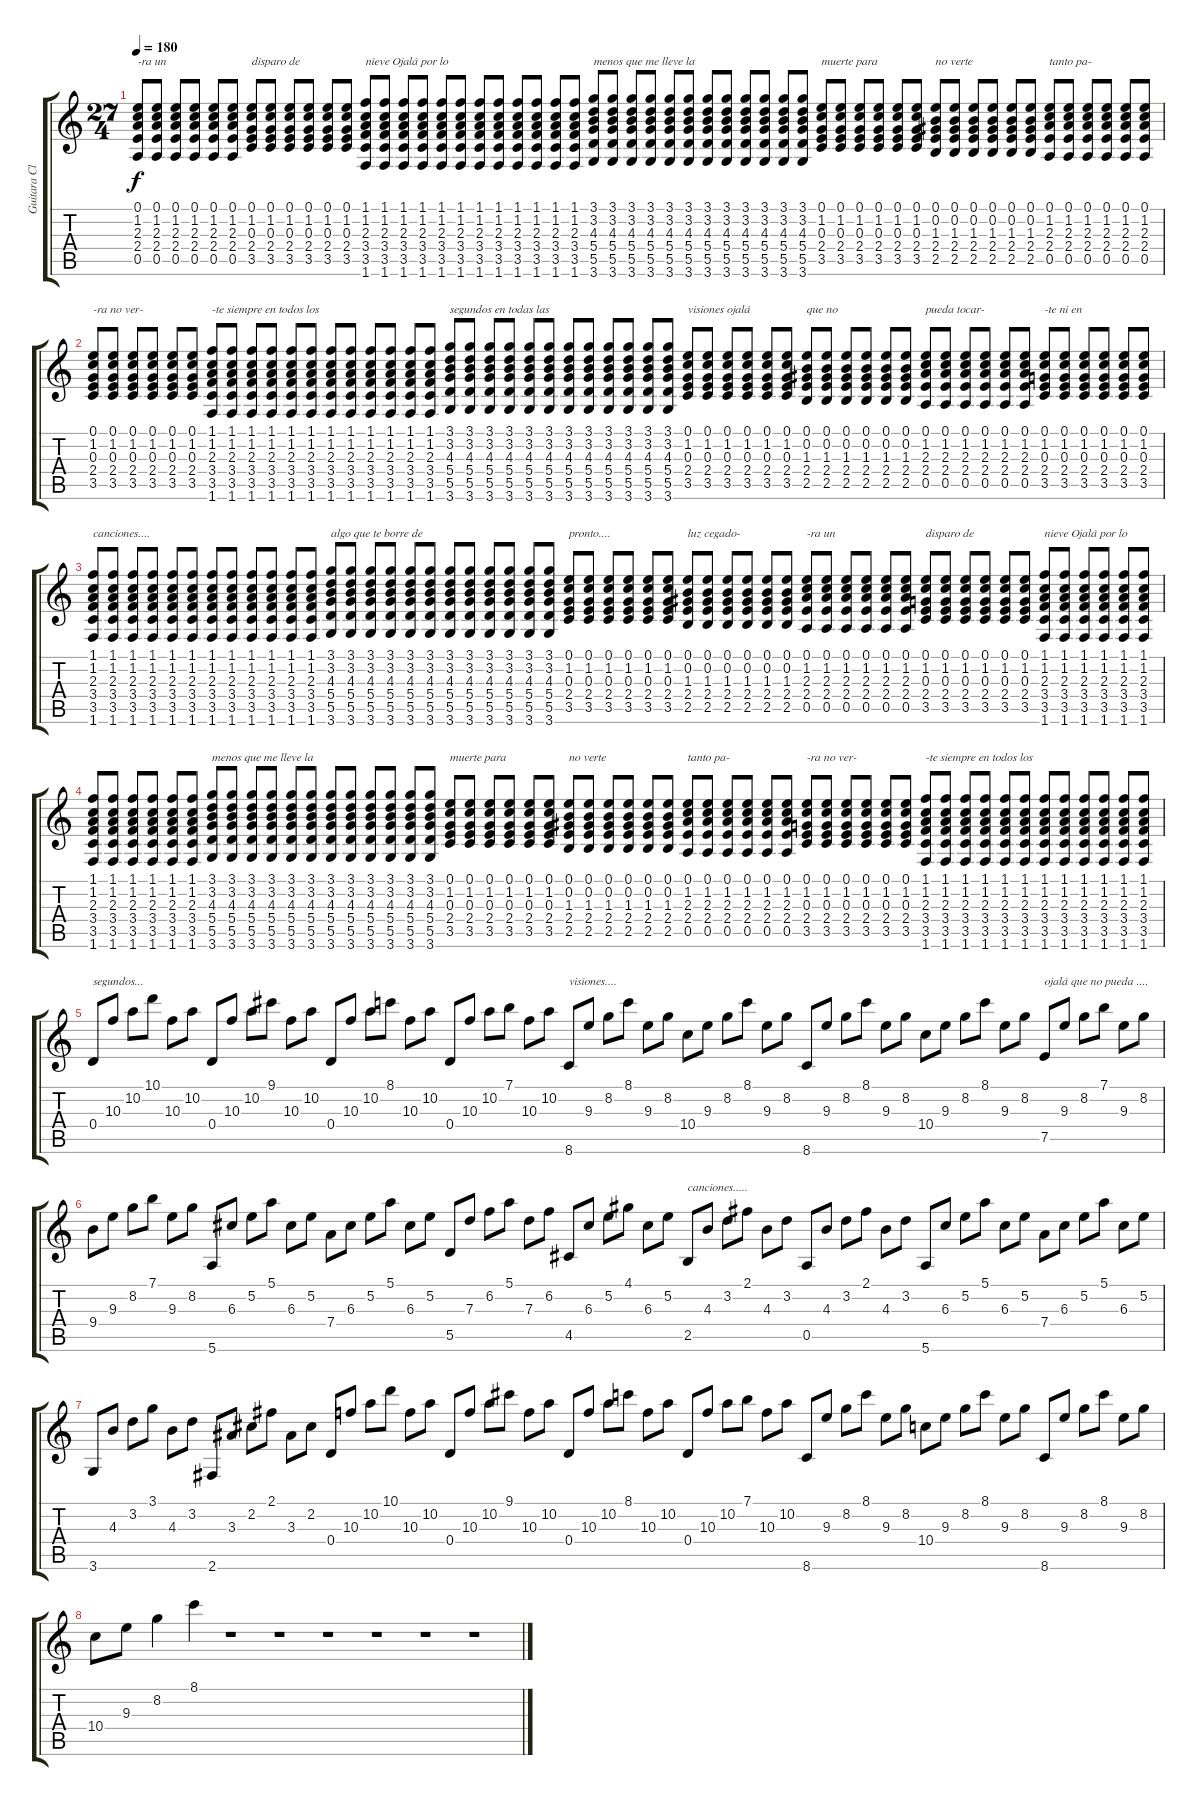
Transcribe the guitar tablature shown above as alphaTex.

\track ("Guitara Clásica" "Guitara Cl") {instrument acousticguitarnylon}
\staff {score tabs}
\tuning (E4 B3 G3 D3 A2 E2) {hide}
\ts (27 4)
\tempo 180
\clef g2
\ks c
(0.1 1.2 2.3 2.4 0.5).8{txt "-ra un" dy f} (0.1 1.2 2.3 2.4 0.5).8 (0.1 1.2 2.3 2.4 0.5).8 (0.1 1.2 2.3 2.4 0.5).8 (0.1 1.2 2.3 2.4 0.5).8 (0.1 1.2 2.3 2.4 0.5).8 (0.1 1.2 0.3 2.4 3.5).8{txt "disparo de "} (0.1 1.2 0.3 2.4 3.5).8 (0.1 1.2 0.3 2.4 3.5).8 (0.1 1.2 0.3 2.4 3.5).8 (0.1 1.2 0.3 2.4 3.5).8 (0.1 1.2 0.3 2.4 3.5).8 (1.1 1.2 2.3 3.4 3.5 1.6).8{txt "nieve Ojalá por lo"} (1.1 1.2 2.3 3.4 3.5 1.6).8 (1.1 1.2 2.3 3.4 3.5 1.6).8 (1.1 1.2 2.3 3.4 3.5 1.6).8 (1.1 1.2 2.3 3.4 3.5 1.6).8 (1.1 1.2 2.3 3.4 3.5 1.6).8 (1.1 1.2 2.3 3.4 3.5 1.6).8 (1.1 1.2 2.3 3.4 3.5 1.6).8 (1.1 1.2 2.3 3.4 3.5 1.6).8 (1.1 1.2 2.3 3.4 3.5 1.6).8 (1.1 1.2 2.3 3.4 3.5 1.6).8 (1.1 1.2 2.3 3.4 3.5 1.6).8 (3.1 3.2 4.3 5.4 5.5 3.6).8{txt "menos que me lleve la"} (3.1 3.2 4.3 5.4 5.5 3.6).8 (3.1 3.2 4.3 5.4 5.5 3.6).8 (3.1 3.2 4.3 5.4 5.5 3.6).8 (3.1 3.2 4.3 5.4 5.5 3.6).8 (3.1 3.2 4.3 5.4 5.5 3.6).8 (3.1 3.2 4.3 5.4 5.5 3.6).8 (3.1 3.2 4.3 5.4 5.5 3.6).8 (3.1 3.2 4.3 5.4 5.5 3.6).8 (3.1 3.2 4.3 5.4 5.5 3.6).8 (3.1 3.2 4.3 5.4 5.5 3.6).8 (3.1 3.2 4.3 5.4 5.5 3.6).8 (0.1 1.2 0.3 2.4 3.5).8{txt "muerte para"} (0.1 1.2 0.3 2.4 3.5).8 (0.1 1.2 0.3 2.4 3.5).8 (0.1 1.2 0.3 2.4 3.5).8 (0.1 1.2 0.3 2.4 3.5).8 (0.1 1.2 0.3 2.4 3.5).8 (0.1 0.2 1.3 2.4 2.5).8{txt "no verte"} (0.1 0.2 1.3 2.4 2.5).8 (0.1 0.2 1.3 2.4 2.5).8 (0.1 0.2 1.3 2.4 2.5).8 (0.1 0.2 1.3 2.4 2.5).8 (0.1 0.2 1.3 2.4 2.5).8 (0.1 1.2 2.3 2.4 0.5).8{txt "tanto pa-"} (0.1 1.2 2.3 2.4 0.5).8 (0.1 1.2 2.3 2.4 0.5).8 (0.1 1.2 2.3 2.4 0.5).8 (0.1 1.2 2.3 2.4 0.5).8 (0.1 1.2 2.3 2.4 0.5).8 |
(0.1 1.2 0.3 2.4 3.5).8{txt "-ra no ver-"} (0.1 1.2 0.3 2.4 3.5).8 (0.1 1.2 0.3 2.4 3.5).8 (0.1 1.2 0.3 2.4 3.5).8 (0.1 1.2 0.3 2.4 3.5).8 (0.1 1.2 0.3 2.4 3.5).8 (1.1 1.2 2.3 3.4 3.5 1.6).8{txt "-te siempre en todos los"} (1.1 1.2 2.3 3.4 3.5 1.6).8 (1.1 1.2 2.3 3.4 3.5 1.6).8 (1.1 1.2 2.3 3.4 3.5 1.6).8 (1.1 1.2 2.3 3.4 3.5 1.6).8 (1.1 1.2 2.3 3.4 3.5 1.6).8 (1.1 1.2 2.3 3.4 3.5 1.6).8 (1.1 1.2 2.3 3.4 3.5 1.6).8 (1.1 1.2 2.3 3.4 3.5 1.6).8 (1.1 1.2 2.3 3.4 3.5 1.6).8 (1.1 1.2 2.3 3.4 3.5 1.6).8 (1.1 1.2 2.3 3.4 3.5 1.6).8 (3.1 3.2 4.3 5.4 5.5 3.6).8{txt "segundos en todas las"} (3.1 3.2 4.3 5.4 5.5 3.6).8 (3.1 3.2 4.3 5.4 5.5 3.6).8 (3.1 3.2 4.3 5.4 5.5 3.6).8 (3.1 3.2 4.3 5.4 5.5 3.6).8 (3.1 3.2 4.3 5.4 5.5 3.6).8 (3.1 3.2 4.3 5.4 5.5 3.6).8 (3.1 3.2 4.3 5.4 5.5 3.6).8 (3.1 3.2 4.3 5.4 5.5 3.6).8 (3.1 3.2 4.3 5.4 5.5 3.6).8 (3.1 3.2 4.3 5.4 5.5 3.6).8 (3.1 3.2 4.3 5.4 5.5 3.6).8 (0.1 1.2 0.3 2.4 3.5).8{txt "visiones ojalá"} (0.1 1.2 0.3 2.4 3.5).8 (0.1 1.2 0.3 2.4 3.5).8 (0.1 1.2 0.3 2.4 3.5).8 (0.1 1.2 0.3 2.4 3.5).8 (0.1 1.2 0.3 2.4 3.5).8 (0.1 0.2 1.3 2.4 2.5).8{txt "que no "} (0.1 0.2 1.3 2.4 2.5).8 (0.1 0.2 1.3 2.4 2.5).8 (0.1 0.2 1.3 2.4 2.5).8 (0.1 0.2 1.3 2.4 2.5).8 (0.1 0.2 1.3 2.4 2.5).8 (0.1 1.2 2.3 2.4 0.5).8{txt "pueda tocar-"} (0.1 1.2 2.3 2.4 0.5).8 (0.1 1.2 2.3 2.4 0.5).8 (0.1 1.2 2.3 2.4 0.5).8 (0.1 1.2 2.3 2.4 0.5).8 (0.1 1.2 2.3 2.4 0.5).8 (0.1 1.2 0.3 2.4 3.5).8{txt "-te ni en"} (0.1 1.2 0.3 2.4 3.5).8 (0.1 1.2 0.3 2.4 3.5).8 (0.1 1.2 0.3 2.4 3.5).8 (0.1 1.2 0.3 2.4 3.5).8 (0.1 1.2 0.3 2.4 3.5).8 |
(1.1 1.2 2.3 3.4 3.5 1.6).8{txt "canciones...."} (1.1 1.2 2.3 3.4 3.5 1.6).8 (1.1 1.2 2.3 3.4 3.5 1.6).8 (1.1 1.2 2.3 3.4 3.5 1.6).8 (1.1 1.2 2.3 3.4 3.5 1.6).8 (1.1 1.2 2.3 3.4 3.5 1.6).8 (1.1 1.2 2.3 3.4 3.5 1.6).8 (1.1 1.2 2.3 3.4 3.5 1.6).8 (1.1 1.2 2.3 3.4 3.5 1.6).8 (1.1 1.2 2.3 3.4 3.5 1.6).8 (1.1 1.2 2.3 3.4 3.5 1.6).8 (1.1 1.2 2.3 3.4 3.5 1.6).8 (3.1 3.2 4.3 5.4 5.5 3.6).8{txt "algo que te borre de "} (3.1 3.2 4.3 5.4 5.5 3.6).8 (3.1 3.2 4.3 5.4 5.5 3.6).8 (3.1 3.2 4.3 5.4 5.5 3.6).8 (3.1 3.2 4.3 5.4 5.5 3.6).8 (3.1 3.2 4.3 5.4 5.5 3.6).8 (3.1 3.2 4.3 5.4 5.5 3.6).8 (3.1 3.2 4.3 5.4 5.5 3.6).8 (3.1 3.2 4.3 5.4 5.5 3.6).8 (3.1 3.2 4.3 5.4 5.5 3.6).8 (3.1 3.2 4.3 5.4 5.5 3.6).8 (3.1 3.2 4.3 5.4 5.5 3.6).8 (0.1 1.2 0.3 2.4 3.5).8{txt "pronto...."} (0.1 1.2 0.3 2.4 3.5).8 (0.1 1.2 0.3 2.4 3.5).8 (0.1 1.2 0.3 2.4 3.5).8 (0.1 1.2 0.3 2.4 3.5).8 (0.1 1.2 0.3 2.4 3.5).8 (0.1 0.2 1.3 2.4 2.5).8{txt "luz cegado-"} (0.1 0.2 1.3 2.4 2.5).8 (0.1 0.2 1.3 2.4 2.5).8 (0.1 0.2 1.3 2.4 2.5).8 (0.1 0.2 1.3 2.4 2.5).8 (0.1 0.2 1.3 2.4 2.5).8 (0.1 1.2 2.3 2.4 0.5).8{txt "-ra un"} (0.1 1.2 2.3 2.4 0.5).8 (0.1 1.2 2.3 2.4 0.5).8 (0.1 1.2 2.3 2.4 0.5).8 (0.1 1.2 2.3 2.4 0.5).8 (0.1 1.2 2.3 2.4 0.5).8 (0.1 1.2 0.3 2.4 3.5).8{txt "disparo de "} (0.1 1.2 0.3 2.4 3.5).8 (0.1 1.2 0.3 2.4 3.5).8 (0.1 1.2 0.3 2.4 3.5).8 (0.1 1.2 0.3 2.4 3.5).8 (0.1 1.2 0.3 2.4 3.5).8 (1.1 1.2 2.3 3.4 3.5 1.6).8{txt "nieve Ojalá por lo"} (1.1 1.2 2.3 3.4 3.5 1.6).8 (1.1 1.2 2.3 3.4 3.5 1.6).8 (1.1 1.2 2.3 3.4 3.5 1.6).8 (1.1 1.2 2.3 3.4 3.5 1.6).8 (1.1 1.2 2.3 3.4 3.5 1.6).8 |
(1.1 1.2 2.3 3.4 3.5 1.6).8 (1.1 1.2 2.3 3.4 3.5 1.6).8 (1.1 1.2 2.3 3.4 3.5 1.6).8 (1.1 1.2 2.3 3.4 3.5 1.6).8 (1.1 1.2 2.3 3.4 3.5 1.6).8 (1.1 1.2 2.3 3.4 3.5 1.6).8 (3.1 3.2 4.3 5.4 5.5 3.6).8{txt "menos que me lleve la"} (3.1 3.2 4.3 5.4 5.5 3.6).8 (3.1 3.2 4.3 5.4 5.5 3.6).8 (3.1 3.2 4.3 5.4 5.5 3.6).8 (3.1 3.2 4.3 5.4 5.5 3.6).8 (3.1 3.2 4.3 5.4 5.5 3.6).8 (3.1 3.2 4.3 5.4 5.5 3.6).8 (3.1 3.2 4.3 5.4 5.5 3.6).8 (3.1 3.2 4.3 5.4 5.5 3.6).8 (3.1 3.2 4.3 5.4 5.5 3.6).8 (3.1 3.2 4.3 5.4 5.5 3.6).8 (3.1 3.2 4.3 5.4 5.5 3.6).8 (0.1 1.2 0.3 2.4 3.5).8{txt "muerte para"} (0.1 1.2 0.3 2.4 3.5).8 (0.1 1.2 0.3 2.4 3.5).8 (0.1 1.2 0.3 2.4 3.5).8 (0.1 1.2 0.3 2.4 3.5).8 (0.1 1.2 0.3 2.4 3.5).8 (0.1 0.2 1.3 2.4 2.5).8{txt "no verte"} (0.1 0.2 1.3 2.4 2.5).8 (0.1 0.2 1.3 2.4 2.5).8 (0.1 0.2 1.3 2.4 2.5).8 (0.1 0.2 1.3 2.4 2.5).8 (0.1 0.2 1.3 2.4 2.5).8 (0.1 1.2 2.3 2.4 0.5).8{txt "tanto pa-"} (0.1 1.2 2.3 2.4 0.5).8 (0.1 1.2 2.3 2.4 0.5).8 (0.1 1.2 2.3 2.4 0.5).8 (0.1 1.2 2.3 2.4 0.5).8 (0.1 1.2 2.3 2.4 0.5).8 (0.1 1.2 0.3 2.4 3.5).8{txt "-ra no ver-"} (0.1 1.2 0.3 2.4 3.5).8 (0.1 1.2 0.3 2.4 3.5).8 (0.1 1.2 0.3 2.4 3.5).8 (0.1 1.2 0.3 2.4 3.5).8 (0.1 1.2 0.3 2.4 3.5).8 (1.1 1.2 2.3 3.4 3.5 1.6).8{txt "-te siempre en todos los"} (1.1 1.2 2.3 3.4 3.5 1.6).8 (1.1 1.2 2.3 3.4 3.5 1.6).8 (1.1 1.2 2.3 3.4 3.5 1.6).8 (1.1 1.2 2.3 3.4 3.5 1.6).8 (1.1 1.2 2.3 3.4 3.5 1.6).8 (1.1 1.2 2.3 3.4 3.5 1.6).8 (1.1 1.2 2.3 3.4 3.5 1.6).8 (1.1 1.2 2.3 3.4 3.5 1.6).8 (1.1 1.2 2.3 3.4 3.5 1.6).8 (1.1 1.2 2.3 3.4 3.5 1.6).8 (1.1 1.2 2.3 3.4 3.5 1.6).8 |
0.4.8{txt "segundos..."} 10.3.8 10.2.8 10.1.8 10.3.8 10.2.8 0.4.8 10.3.8 10.2.8 9.1.8 10.3.8 10.2.8 0.4.8 10.3.8 10.2.8 8.1.8 10.3.8 10.2.8 0.4.8 10.3.8 10.2.8 7.1.8 10.3.8 10.2.8 8.6.8{txt "visiones...."} 9.3.8 8.2.8 8.1.8 9.3.8 8.2.8 10.4.8 9.3.8 8.2.8 8.1.8 9.3.8 8.2.8 8.6.8 9.3.8 8.2.8 8.1.8 9.3.8 8.2.8 10.4.8 9.3.8 8.2.8 8.1.8 9.3.8 8.2.8 7.5.8{txt "ojalá que no pueda ...."} 9.3.8 8.2.8 7.1.8 9.3.8 8.2.8 |
9.4.8 9.3.8 8.2.8 7.1.8 9.3.8 8.2.8 5.6.8 6.3.8 5.2.8 5.1.8 6.3.8 5.2.8 7.4.8 6.3.8 5.2.8 5.1.8 6.3.8 5.2.8 5.5.8 7.3.8 6.2.8 5.1.8 7.3.8 6.2.8 4.5.8 6.3.8 5.2.8 4.1.8 6.3.8 5.2.8 2.5.8{txt "canciones....."} 4.3.8 3.2.8 2.1.8 4.3.8 3.2.8 0.5.8 4.3.8 3.2.8 2.1.8 4.3.8 3.2.8 5.6.8 6.3.8 5.2.8 5.1.8 6.3.8 5.2.8 7.4.8 6.3.8 5.2.8 5.1.8 6.3.8 5.2.8 |
3.6.8 4.3.8 3.2.8 3.1.8 4.3.8 3.2.8 2.6.8 3.3.8 2.2.8 2.1.8 3.3.8 2.2.8 0.4.8 10.3.8 10.2.8 10.1.8 10.3.8 10.2.8 0.4.8 10.3.8 10.2.8 9.1.8 10.3.8 10.2.8 0.4.8 10.3.8 10.2.8 8.1.8 10.3.8 10.2.8 0.4.8 10.3.8 10.2.8 7.1.8 10.3.8 10.2.8 8.6.8 9.3.8 8.2.8 8.1.8 9.3.8 8.2.8 10.4.8 9.3.8 8.2.8 8.1.8 9.3.8 8.2.8 8.6.8 9.3.8 8.2.8 8.1.8 9.3.8 8.2.8 |
10.4.8 9.3.8 8.2.4 8.1.4 r.1 r.1 r.1 r.1 r.1 r.1
